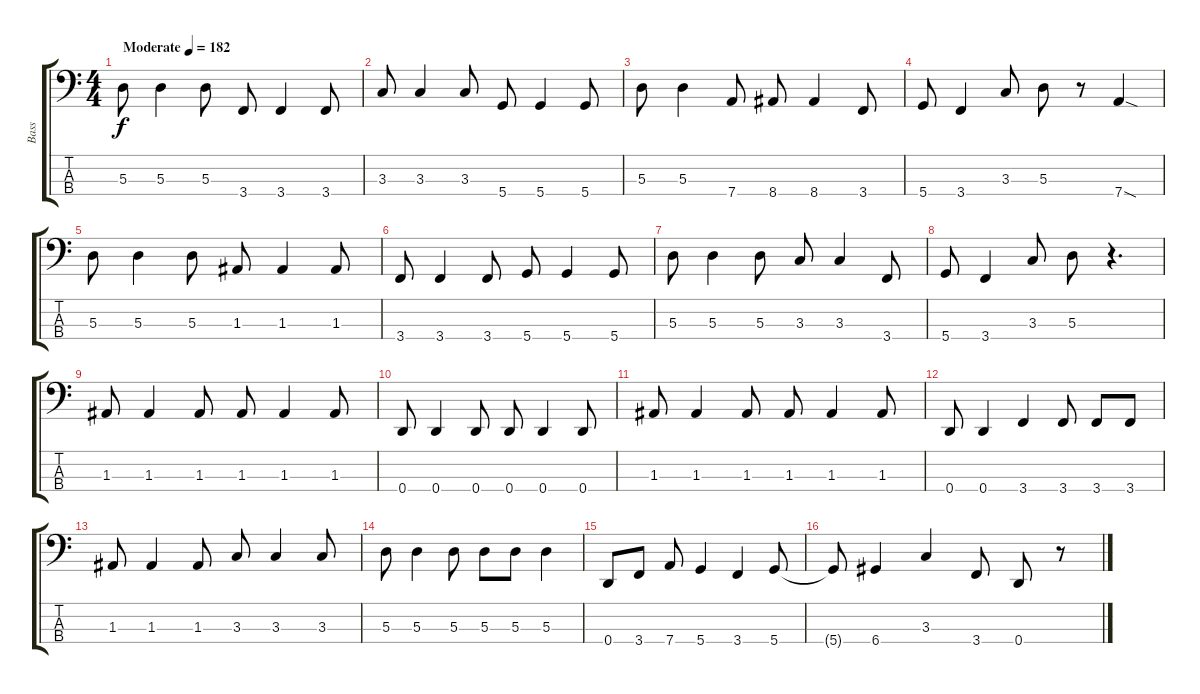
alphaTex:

\track ("Bass" "Bass") {instrument electricbassfinger}
\staff {score tabs}
\tuning (G2 D2 A1 D1) {hide}
\ts (4 4)
\tempo (182 "Moderate")
\clef f4
\ks c
5.3.8{dy f instrument electricbassfinger} 5.3.4 5.3.8 3.4.8 3.4.4 3.4.8 |
3.3.8 3.3.4 3.3.8 5.4.8 5.4.4 5.4.8 |
5.3.8 5.3.4 7.4.8 8.4.8 8.4.4 3.4.8 |
5.4.8 3.4.4 3.3.8 5.3.8 r.8 7.4{sod}.4 |
5.3.8 5.3.4 5.3.8 1.3.8 1.3.4 1.3.8 |
3.4.8 3.4.4 3.4.8 5.4.8 5.4.4 5.4.8 |
5.3.8 5.3.4 5.3.8 3.3.8 3.3.4 3.4.8 |
5.4.8 3.4.4 3.3.8 5.3.8 r.4{d} |
1.3.8 1.3.4 1.3.8 1.3.8 1.3.4 1.3.8 |
0.4.8 0.4.4 0.4.8 0.4.8 0.4.4 0.4.8 |
1.3.8 1.3.4 1.3.8 1.3.8 1.3.4 1.3.8 |
0.4.8 0.4.4 3.4.4 3.4.8 3.4.8 3.4.8 |
1.3.8 1.3.4 1.3.8 3.3.8 3.3.4 3.3.8 |
5.3.8 5.3.4 5.3.8 5.3.8 5.3.8 5.3.4 |
0.4.8 3.4.8 7.4.8 5.4.4 3.4.4 5.4.8 |
5.4{t}.8 6.4.4 3.3.4 3.4.8 0.4.8 r.8
